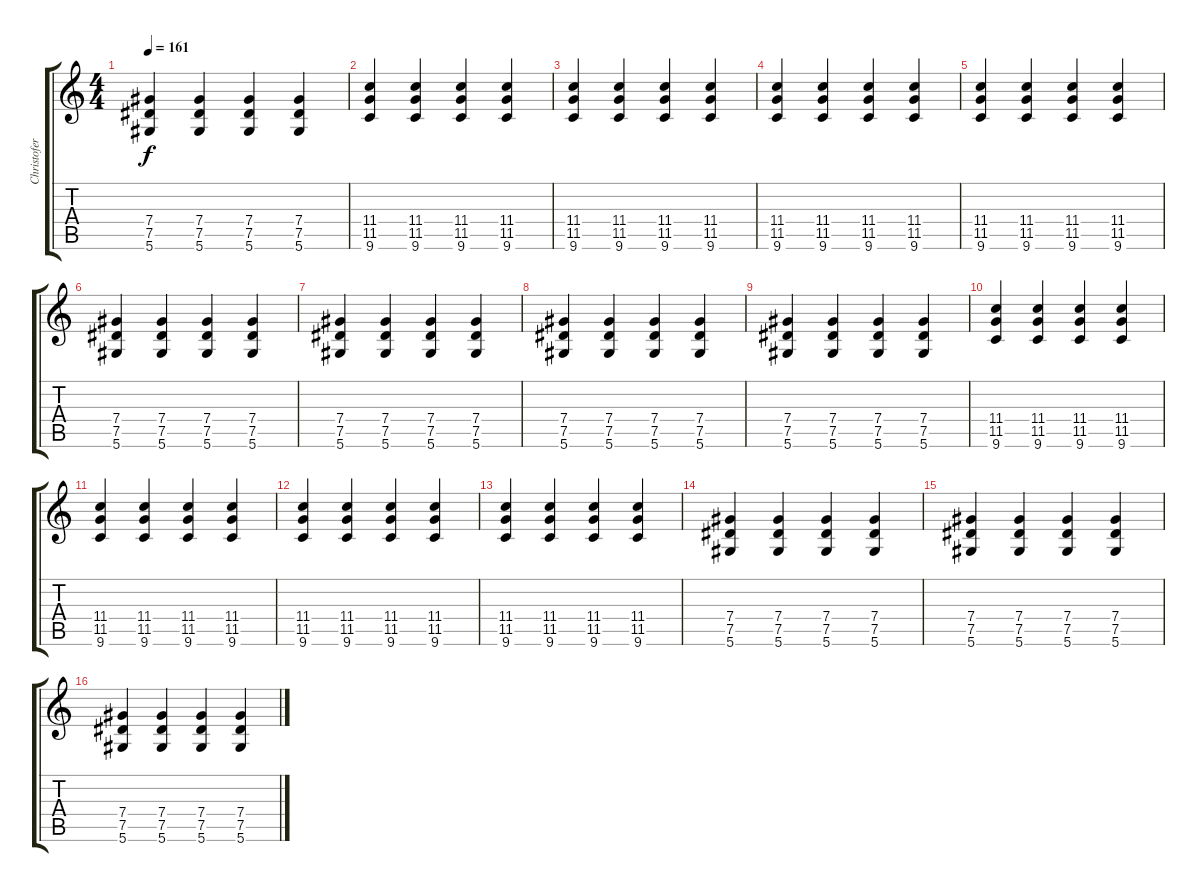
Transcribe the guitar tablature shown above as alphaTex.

\track ("Christofer Johnsson" "Christofer") {instrument overdrivenguitar}
\staff {score tabs}
\tuning (Eb4 Bb3 Gb3 Db3 Ab2 Eb2) {hide}
\ts (4 4)
\tempo 161
\clef g2
\ks c
(7.4 7.5 5.6).4{dy f} (7.4 7.5 5.6).4 (7.4 7.5 5.6).4 (7.4 7.5 5.6).4 |
(11.4 11.5 9.6).4 (11.4 11.5 9.6).4 (11.4 11.5 9.6).4 (11.4 11.5 9.6).4 |
(11.4 11.5 9.6).4 (11.4 11.5 9.6).4 (11.4 11.5 9.6).4 (11.4 11.5 9.6).4 |
(11.4 11.5 9.6).4 (11.4 11.5 9.6).4 (11.4 11.5 9.6).4 (11.4 11.5 9.6).4 |
(11.4 11.5 9.6).4 (11.4 11.5 9.6).4 (11.4 11.5 9.6).4 (11.4 11.5 9.6).4 |
(7.4 7.5 5.6).4 (7.4 7.5 5.6).4 (7.4 7.5 5.6).4 (7.4 7.5 5.6).4 |
(7.4 7.5 5.6).4 (7.4 7.5 5.6).4 (7.4 7.5 5.6).4 (7.4 7.5 5.6).4 |
(7.4 7.5 5.6).4 (7.4 7.5 5.6).4 (7.4 7.5 5.6).4 (7.4 7.5 5.6).4 |
(7.4 7.5 5.6).4 (7.4 7.5 5.6).4 (7.4 7.5 5.6).4 (7.4 7.5 5.6).4 |
(11.4 11.5 9.6).4 (11.4 11.5 9.6).4 (11.4 11.5 9.6).4 (11.4 11.5 9.6).4 |
(11.4 11.5 9.6).4 (11.4 11.5 9.6).4 (11.4 11.5 9.6).4 (11.4 11.5 9.6).4 |
(11.4 11.5 9.6).4 (11.4 11.5 9.6).4 (11.4 11.5 9.6).4 (11.4 11.5 9.6).4 |
(11.4 11.5 9.6).4 (11.4 11.5 9.6).4 (11.4 11.5 9.6).4 (11.4 11.5 9.6).4 |
(7.4 7.5 5.6).4 (7.4 7.5 5.6).4 (7.4 7.5 5.6).4 (7.4 7.5 5.6).4 |
(7.4 7.5 5.6).4 (7.4 7.5 5.6).4 (7.4 7.5 5.6).4 (7.4 7.5 5.6).4 |
(7.4 7.5 5.6).4 (7.4 7.5 5.6).4 (7.4 7.5 5.6).4 (7.4 7.5 5.6).4
